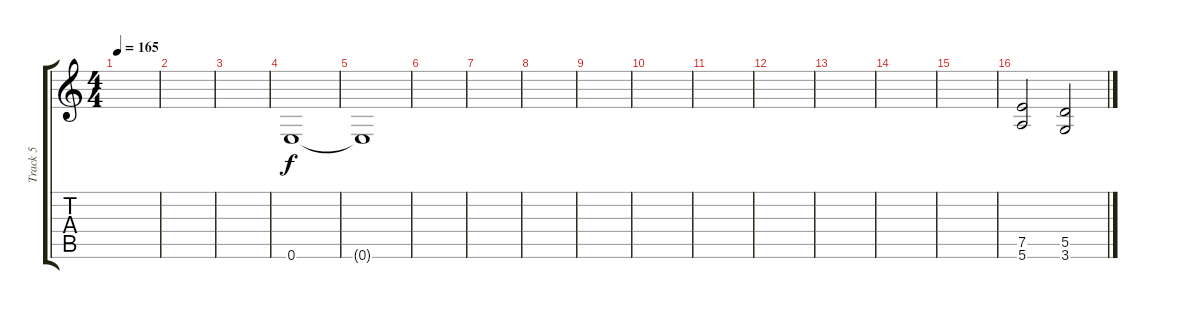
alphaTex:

\track ("Track 5" "Track 5") {instrument distortionguitar}
\staff {score tabs}
\tuning (E4 B3 G3 D3 A2 E2) {hide}
\ts (4 4)
\tempo 165
\clef g2
\ks c
|
|
|
0.6.1{volume 6} |
0.6{t}.1 |
|
|
|
|
|
|
|
|
|
|
(7.5 5.6).2 (5.5 3.6).2
